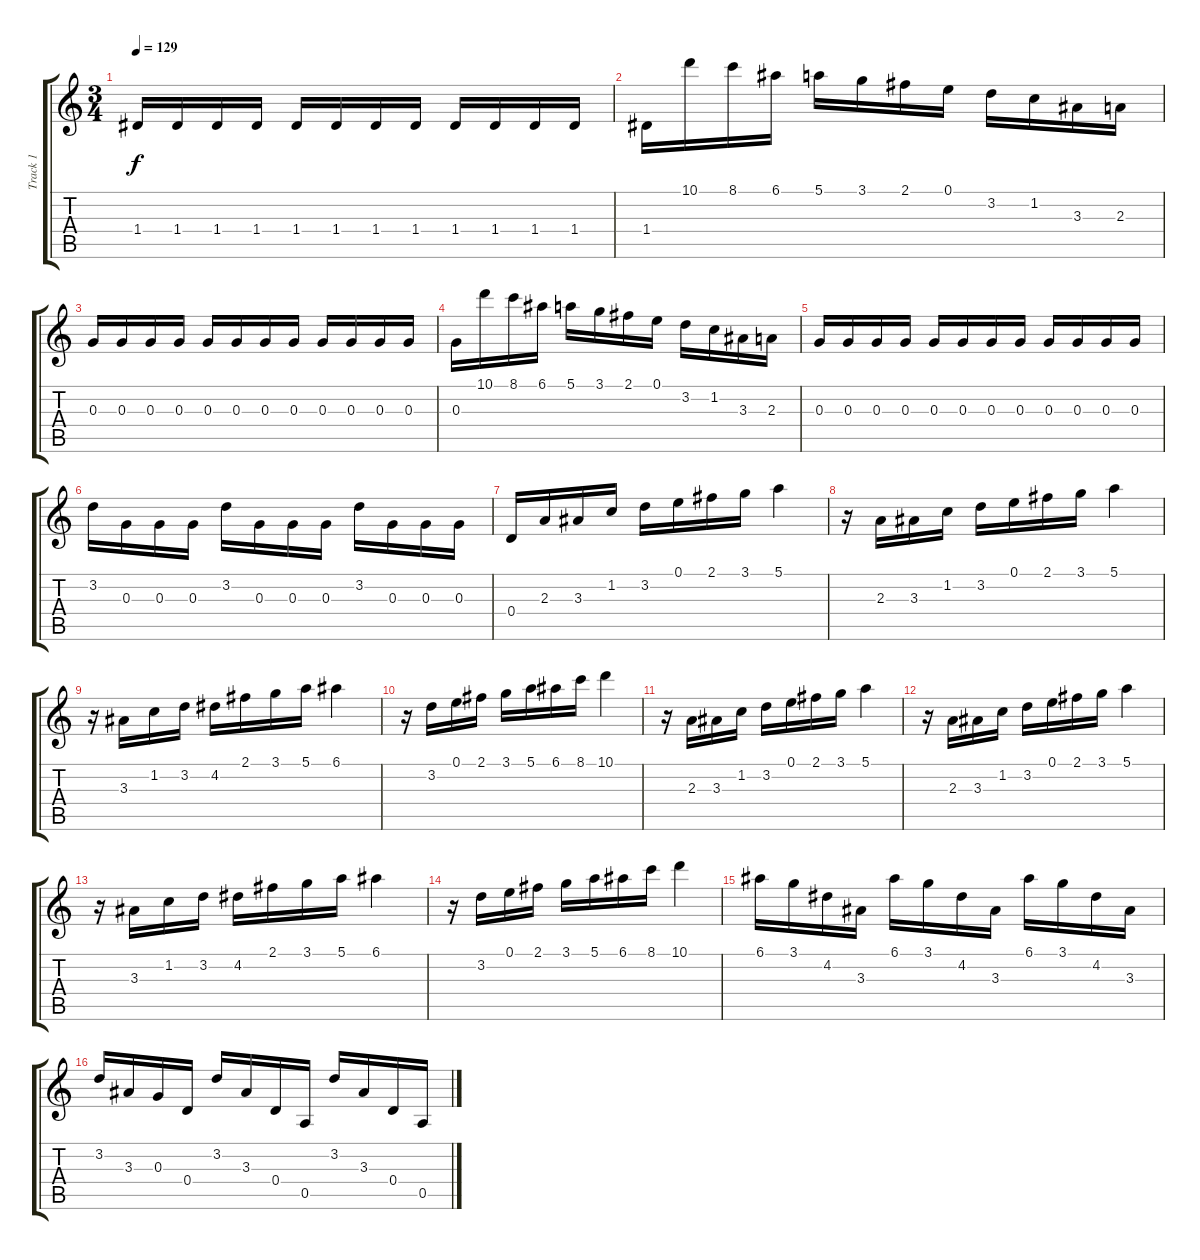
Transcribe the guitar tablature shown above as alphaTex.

\track ("Track 1" "Track 1") {instrument acousticguitarnylon}
\staff {score tabs}
\tuning (E4 B3 G3 D3 A2 E2) {hide}
\ts (3 4)
\tempo 129
\clef g2
\ks c
1.4.16{dy f} 1.4.16 1.4.16 1.4.16 1.4.16 1.4.16 1.4.16 1.4.16 1.4.16 1.4.16 1.4.16 1.4.16 |
1.4.16 10.1.16 8.1.16 6.1.16 5.1.16 3.1.16 2.1.16 0.1.16 3.2.16 1.2.16 3.3.16 2.3.16 |
0.3.16 0.3.16 0.3.16 0.3.16 0.3.16 0.3.16 0.3.16 0.3.16 0.3.16 0.3.16 0.3.16 0.3.16 |
0.3.16 10.1.16 8.1.16 6.1.16 5.1.16 3.1.16 2.1.16 0.1.16 3.2.16 1.2.16 3.3.16 2.3.16 |
0.3.16 0.3.16 0.3.16 0.3.16 0.3.16 0.3.16 0.3.16 0.3.16 0.3.16 0.3.16 0.3.16 0.3.16 |
3.2.16 0.3.16 0.3.16 0.3.16 3.2.16 0.3.16 0.3.16 0.3.16 3.2.16 0.3.16 0.3.16 0.3.16 |
0.4.16 2.3.16 3.3.16 1.2.16 3.2.16 0.1.16 2.1.16 3.1.16 5.1.4 |
r.16 2.3.16 3.3.16 1.2.16 3.2.16 0.1.16 2.1.16 3.1.16 5.1.4 |
r.16 3.3.16 1.2.16 3.2.16 4.2.16 2.1.16 3.1.16 5.1.16 6.1.4 |
r.16 3.2.16 0.1.16 2.1.16 3.1.16 5.1.16 6.1.16 8.1.16 10.1.4 |
r.16 2.3.16 3.3.16 1.2.16 3.2.16 0.1.16 2.1.16 3.1.16 5.1.4 |
r.16 2.3.16 3.3.16 1.2.16 3.2.16 0.1.16 2.1.16 3.1.16 5.1.4 |
r.16 3.3.16 1.2.16 3.2.16 4.2.16 2.1.16 3.1.16 5.1.16 6.1.4 |
r.16 3.2.16 0.1.16 2.1.16 3.1.16 5.1.16 6.1.16 8.1.16 10.1.4 |
6.1.16 3.1.16 4.2.16 3.3.16 6.1.16 3.1.16 4.2.16 3.3.16 6.1.16 3.1.16 4.2.16 3.3.16 |
3.2.16 3.3.16 0.3.16 0.4.16 3.2.16 3.3.16 0.4.16 0.5.16 3.2.16 3.3.16 0.4.16 0.5.16
